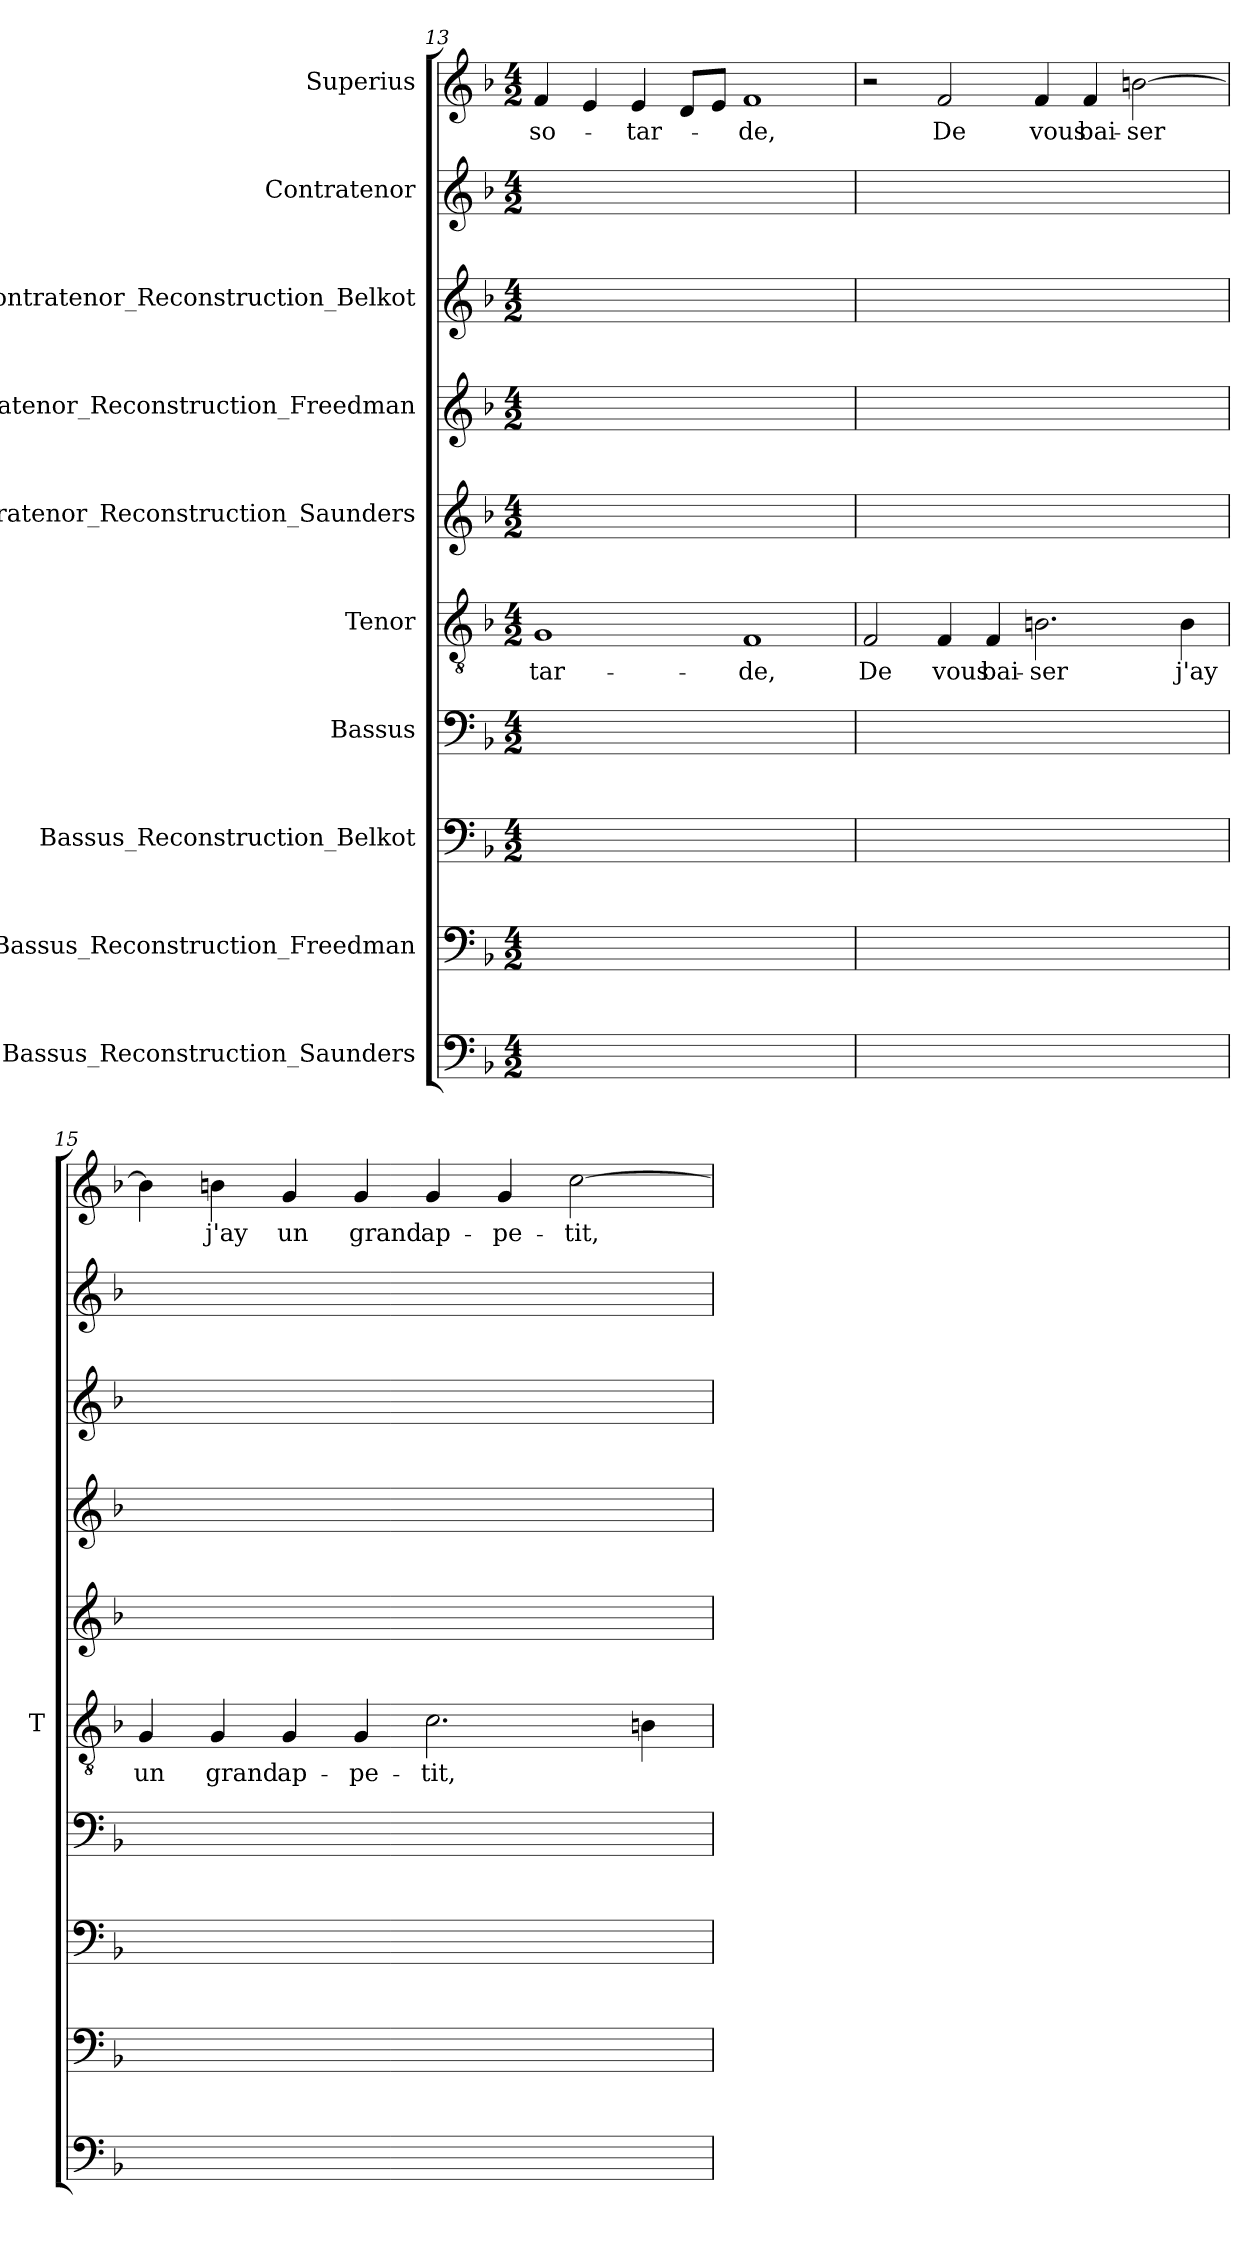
**kern	**kern	**kern	**kern	**kern	**text	**kern	**kern	**kern	**kern	**kern	**text
*part10	*part9	*part8	*part7	*part6	*part6	*part5	*part4	*part3	*part2	*part1	*part1
*staff10	*staff9	*staff8	*staff7	*staff6	*staff6	*staff5	*staff4	*staff3	*staff2	*staff1	*staff1
*I"Bassus_Reconstruction_Saunders	*I"Bassus_Reconstruction_Freedman	*I"Bassus_Reconstruction_Belkot	*I"Bassus	*I"Tenor	*	*I"Contratenor_Reconstruction_Saunders	*I"Contratenor_Reconstruction_Freedman	*I"Contratenor_Reconstruction_Belkot	*I"Contratenor	*I"Superius	*
*	*	*	*	*I'T	*	*	*	*	*	*	*
*clefF4	*clefF4	*clefF4	*clefF4	*clefGv2	*	*clefG2	*clefG2	*clefG2	*clefG2	*clefG2	*
*k[b-]	*k[b-]	*k[b-]	*k[b-]	*k[b-]	*	*k[b-]	*k[b-]	*k[b-]	*k[b-]	*k[b-]	*
*M4/2	*M4/2	*M4/2	*M4/2	*M4/2	*	*M4/2	*M4/2	*M4/2	*M4/2	*M4/2	*
=13	=13	=13	=13	=13	=13	=13	=13	=13	=13	=13	=13
0ryy	0ryy	0ryy	0ryy	1G	tar-	0ryy	0ryy	0ryy	0ryy	4f	so-
.	.	.	.	.	.	.	.	.	.	4e	.
.	.	.	.	.	.	.	.	.	.	4e	tar-
.	.	.	.	.	.	.	.	.	.	8dL	.
.	.	.	.	.	.	.	.	.	.	8eJ	.
.	.	.	.	1F	-de,	.	.	.	.	1f	-de,
=14	=14	=14	=14	=14	=14	=14	=14	=14	=14	=14	=14
0ryy	0ryy	0ryy	0ryy	2F	-De	0ryy	0ryy	0ryy	0ryy	2r	.
.	.	.	.	4F	-vous	.	.	.	.	2f	-De
.	.	.	.	4F	bai-	.	.	.	.	.	.
.	.	.	.	2.Bn	-ser	.	.	.	.	4f	-vous
.	.	.	.	.	.	.	.	.	.	4f	bai-
.	.	.	.	.	.	.	.	.	.	[2bn	-ser
.	.	.	.	4B	-j'ay	.	.	.	.	.	.
=15	=15	=15	=15	=15	=15	=15	=15	=15	=15	=15	=15
0ryy	0ryy	0ryy	0ryy	4G	-un	0ryy	0ryy	0ryy	0ryy	4b]	.
.	.	.	.	4G	-grand	.	.	.	.	4bn	-j'ay
.	.	.	.	4G	ap-	.	.	.	.	4g	-un
.	.	.	.	4G	pe-	.	.	.	.	4g	-grand
.	.	.	.	2.c	-tit,	.	.	.	.	4g	ap-
.	.	.	.	.	.	.	.	.	.	4g	pe-
.	.	.	.	.	.	.	.	.	.	[2cc	-tit,
.	.	.	.	4Bn	.	.	.	.	.	.	.
=	=	=	=	=	=	=	=	=	=	=	=
*-	*-	*-	*-	*-	*-	*-	*-	*-	*-	*-	*-
